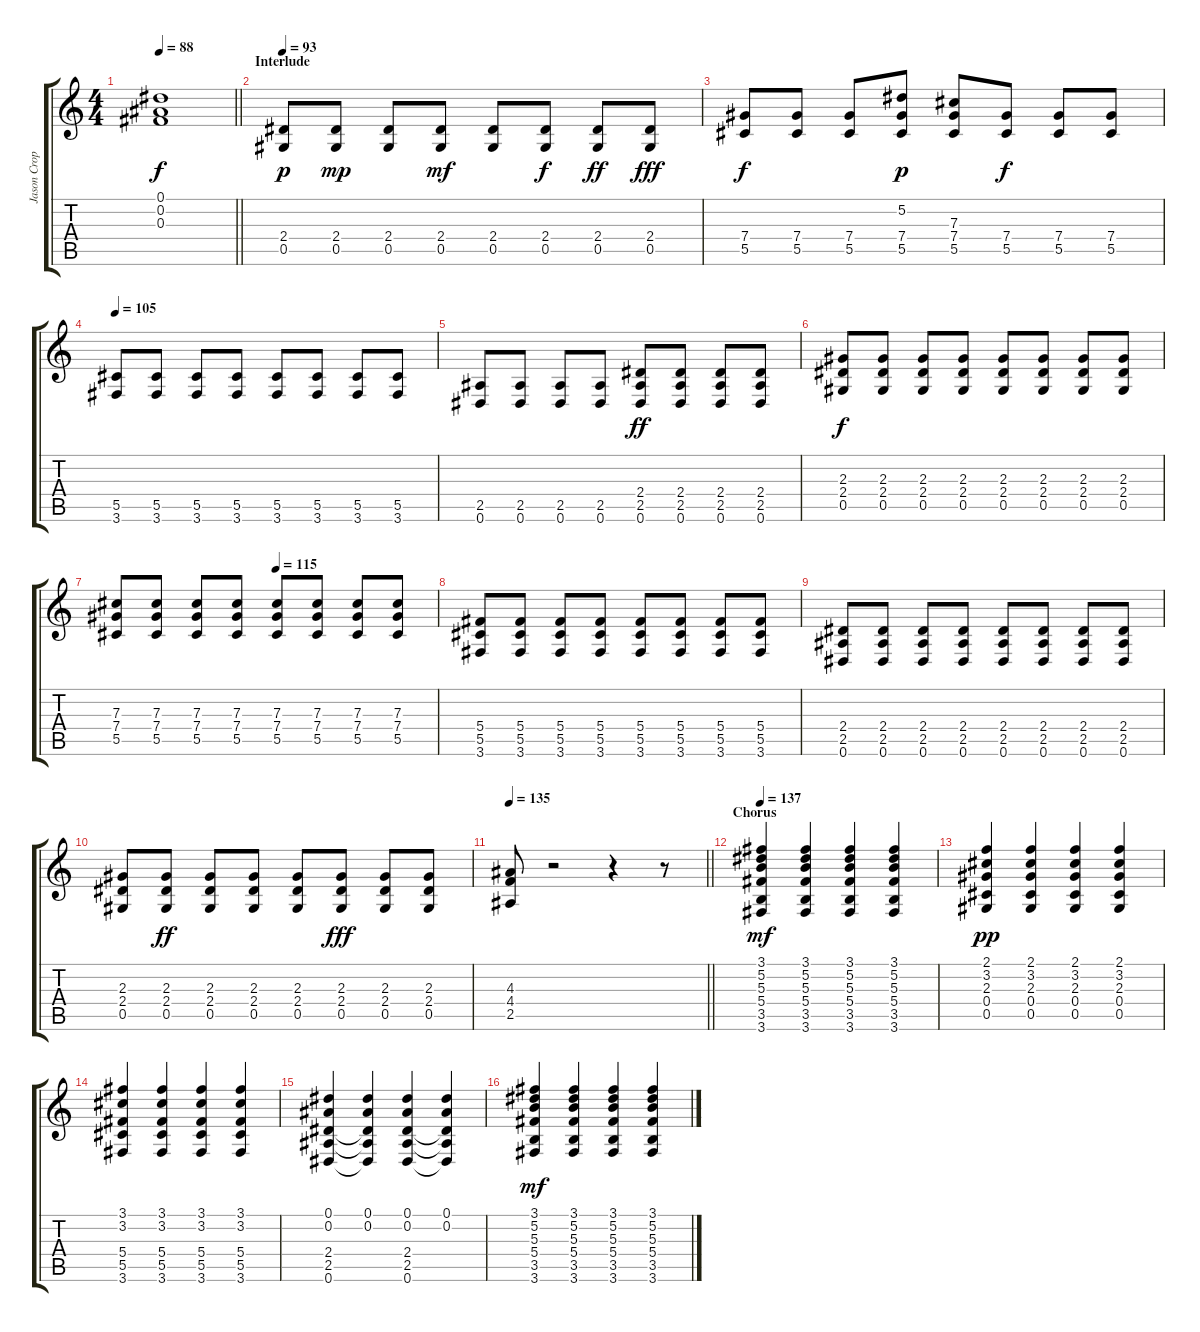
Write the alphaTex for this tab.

\track ("Jason Cropper" "Jason Crop") {instrument electricguitarclean}
\staff {score tabs}
\tuning (Eb4 Bb3 Gb3 Db3 Ab2 Eb2) {hide}
\ts (4 4)
\tempo 88
\clef g2
\barLineRight lightlight
\ks c
(0.1{t} 0.2{t} 0.3{t}).1{dy f} |
\section ("" "Interlude")
\tempo 93
(2.4 0.5).8{dy p balance 0 instrument distortionguitar} (2.4 0.5).8{dy mp} (2.4 0.5).8 (2.4 0.5).8{dy mf} (2.4 0.5).8 (2.4 0.5).8{dy f} (2.4 0.5).8{dy ff} (2.4 0.5).8{dy fff} |
(7.4 5.5).8{dy f} (7.4 5.5).8 (7.4 5.5).8 (5.2 7.4 5.5).8{dy p} (7.3 7.4 5.5).8 (7.4 5.5).8{dy f} (7.4 5.5).8 (7.4 5.5).8 |
\tempo 105
(5.5 3.6).8 (5.5 3.6).8 (5.5 3.6).8 (5.5 3.6).8 (5.5 3.6).8 (5.5 3.6).8 (5.5 3.6).8 (5.5 3.6).8 |
(2.5 0.6).8{balance 8} (2.5 0.6).8 (2.5 0.6).8 (2.5 0.6).8 (2.4 2.5 0.6).8{dy ff} (2.4 2.5 0.6).8 (2.4 2.5 0.6).8 (2.4 2.5 0.6).8 |
(2.3 2.4 0.5).8{dy f} (2.3 2.4 0.5).8 (2.3 2.4 0.5).8 (2.3 2.4 0.5).8 (2.3 2.4 0.5).8 (2.3 2.4 0.5).8 (2.3 2.4 0.5).8 (2.3 2.4 0.5).8 |
\tempo (115 0.5)
(7.3 7.4 5.5).8 (7.3 7.4 5.5).8 (7.3 7.4 5.5).8 (7.3 7.4 5.5).8 (7.3 7.4 5.5).8 (7.3 7.4 5.5).8 (7.3 7.4 5.5).8 (7.3 7.4 5.5).8 |
(5.4 5.5 3.6).8 (5.4 5.5 3.6).8 (5.4 5.5 3.6).8 (5.4 5.5 3.6).8 (5.4 5.5 3.6).8 (5.4 5.5 3.6).8 (5.4 5.5 3.6).8 (5.4 5.5 3.6).8 |
(2.4 2.5 0.6).8 (2.4 2.5 0.6).8 (2.4 2.5 0.6).8 (2.4 2.5 0.6).8 (2.4 2.5 0.6).8 (2.4 2.5 0.6).8 (2.4 2.5 0.6).8 (2.4 2.5 0.6).8 |
(2.3 2.4 0.5).8 (2.3 2.4 0.5).8{dy ff} (2.3 2.4 0.5).8 (2.3 2.4 0.5).8 (2.3 2.4 0.5).8 (2.3 2.4 0.5).8{dy fff} (2.3 2.4 0.5).8 (2.3 2.4 0.5).8 |
\tempo 135
\barLineRight lightlight
(4.3 4.4 2.5).8 r.2 r.4 r.8 |
\section ("" "Chorus")
\tempo 137
(3.1 5.2 5.3 5.4 3.5 3.6).4{dy mf volume 16 balance 16 instrument distortionguitar} (3.1 5.2 5.3 5.4 3.5 3.6).4 (3.1 5.2 5.3 5.4 3.5 3.6).4 (3.1 5.2 5.3 5.4 3.5 3.6).4 |
(2.1 3.2 2.3 0.4 0.5).4{dy pp} (2.1 3.2 2.3 0.4 0.5).4 (2.1 3.2 2.3 0.4 0.5).4 (2.1 3.2 2.3 0.4 0.5).4 |
(3.1 3.2 5.4 5.5 3.6).4 (3.1 3.2 5.4 5.5 3.6).4 (3.1 3.2 5.4 5.5 3.6).4 (3.1 3.2 5.4 5.5 3.6).4 |
(0.1 0.2 2.4 2.5 0.6).4 (0.1 0.2 2.4{t} 2.5{t} 0.6{t}).4 (0.1 0.2 2.4 2.5 0.6).4 (0.1 0.2 2.4{t} 2.5{t} 0.6{t}).4 |
(3.1 5.2 5.3 5.4 3.5 3.6).4{dy mf} (3.1 5.2 5.3 5.4 3.5 3.6).4 (3.1 5.2 5.3 5.4 3.5 3.6).4 (3.1 5.2 5.3 5.4 3.5 3.6).4
